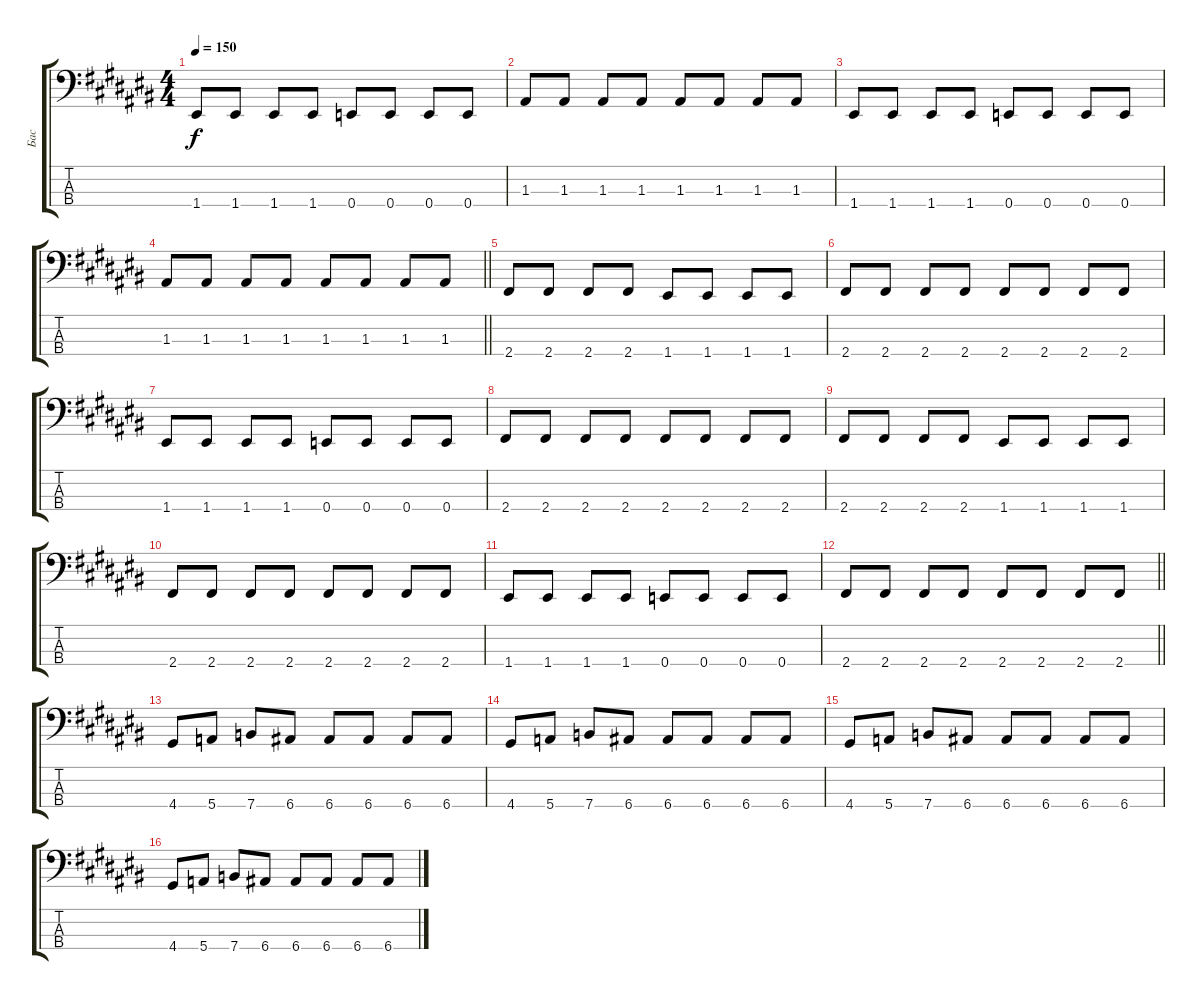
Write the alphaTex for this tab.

\track ("Бас" "Бас") {instrument electricbasspick}
\staff {score tabs}
\tuning (G2 D2 A1 E1) {hide}
\ts (4 4)
\tempo 150
\clef f4
\ks a#minor
1.4.8{dy f} 1.4.8 1.4.8 1.4.8 0.4.8 0.4.8 0.4.8 0.4.8 |
1.3.8 1.3.8 1.3.8 1.3.8 1.3.8 1.3.8 1.3.8 1.3.8 |
1.4.8 1.4.8 1.4.8 1.4.8 0.4.8 0.4.8 0.4.8 0.4.8 |
\barLineRight lightlight
1.3.8 1.3.8 1.3.8 1.3.8 1.3.8 1.3.8 1.3.8 1.3.8 |
\section ("" "")
2.4.8 2.4.8 2.4.8 2.4.8 1.4.8 1.4.8 1.4.8 1.4.8 |
2.4.8 2.4.8 2.4.8 2.4.8 2.4.8 2.4.8 2.4.8 2.4.8 |
1.4.8 1.4.8 1.4.8 1.4.8 0.4.8 0.4.8 0.4.8 0.4.8 |
2.4.8 2.4.8 2.4.8 2.4.8 2.4.8 2.4.8 2.4.8 2.4.8 |
2.4.8 2.4.8 2.4.8 2.4.8 1.4.8 1.4.8 1.4.8 1.4.8 |
2.4.8 2.4.8 2.4.8 2.4.8 2.4.8 2.4.8 2.4.8 2.4.8 |
1.4.8 1.4.8 1.4.8 1.4.8 0.4.8 0.4.8 0.4.8 0.4.8 |
\barLineRight lightlight
2.4.8 2.4.8 2.4.8 2.4.8 2.4.8 2.4.8 2.4.8 2.4.8 |
4.4.8 5.4.8 7.4.8 6.4.8 6.4.8 6.4.8 6.4.8 6.4.8 |
4.4.8 5.4.8 7.4.8 6.4.8 6.4.8 6.4.8 6.4.8 6.4.8 |
4.4.8 5.4.8 7.4.8 6.4.8 6.4.8 6.4.8 6.4.8 6.4.8 |
4.4.8 5.4.8 7.4.8 6.4.8 6.4.8 6.4.8 6.4.8 6.4.8
